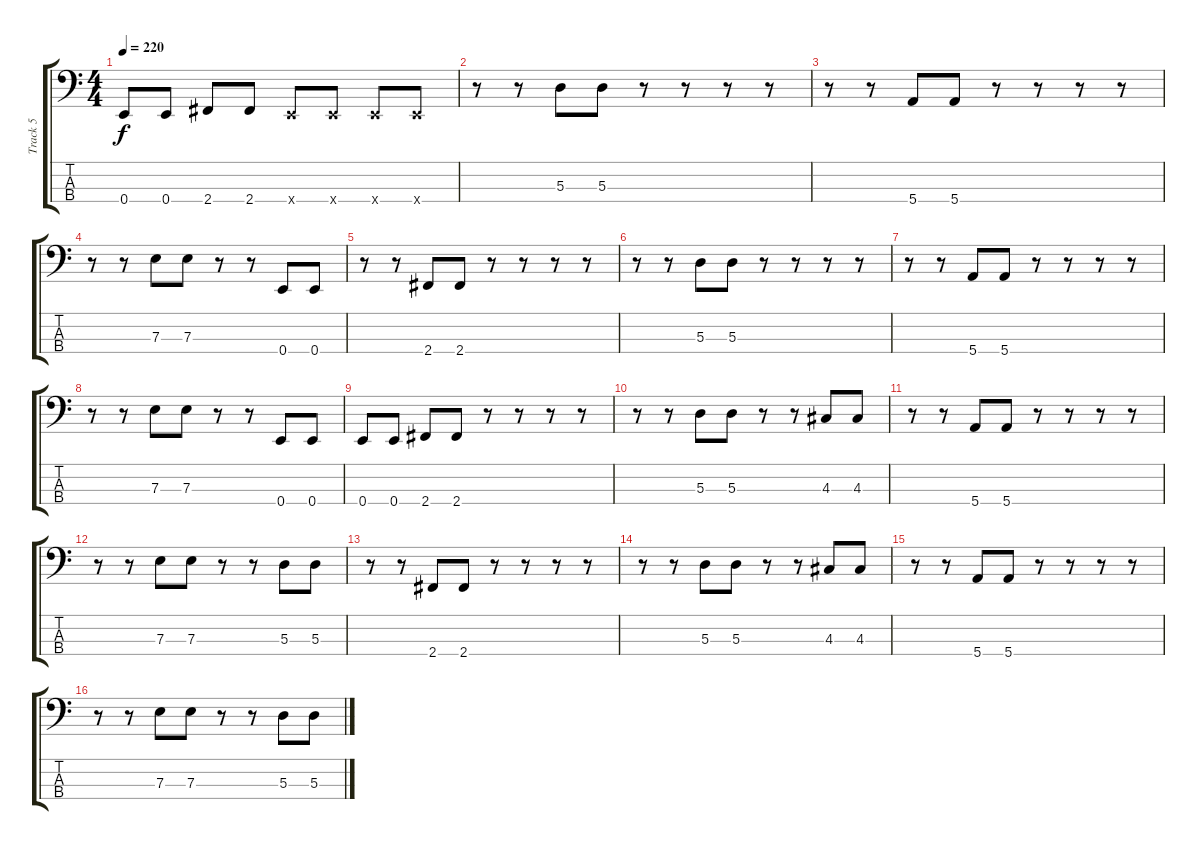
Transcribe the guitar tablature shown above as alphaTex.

\track ("Track 5" "Track 5") {instrument electricbasspick}
\staff {score tabs}
\tuning (G2 D2 A1 E1) {hide}
\ts (4 4)
\tempo 220
\clef f4
\ks c
0.4.8{dy f} 0.4.8 2.4.8 2.4.8 0.4{x}.8 0.4{x}.8 0.4{x}.8 0.4{x}.8 |
r.8 r.8 5.3.8 5.3.8 r.8 r.8 r.8 r.8 |
r.8 r.8 5.4.8 5.4.8 r.8 r.8 r.8 r.8 |
r.8 r.8 7.3.8 7.3.8 r.8 r.8 0.4.8 0.4.8 |
r.8 r.8 2.4.8 2.4.8 r.8 r.8 r.8 r.8 |
r.8 r.8 5.3.8 5.3.8 r.8 r.8 r.8 r.8 |
r.8 r.8 5.4.8 5.4.8 r.8 r.8 r.8 r.8 |
r.8 r.8 7.3.8 7.3.8 r.8 r.8 0.4.8 0.4.8 |
0.4.8 0.4.8 2.4.8 2.4.8 r.8 r.8 r.8 r.8 |
r.8 r.8 5.3.8 5.3.8 r.8 r.8 4.3.8 4.3.8 |
r.8 r.8 5.4.8 5.4.8 r.8 r.8 r.8 r.8 |
r.8 r.8 7.3.8 7.3.8 r.8 r.8 5.3.8 5.3.8 |
r.8 r.8 2.4.8 2.4.8 r.8 r.8 r.8 r.8 |
r.8 r.8 5.3.8 5.3.8 r.8 r.8 4.3.8 4.3.8 |
r.8 r.8 5.4.8 5.4.8 r.8 r.8 r.8 r.8 |
r.8 r.8 7.3.8 7.3.8 r.8 r.8 5.3.8 5.3.8
